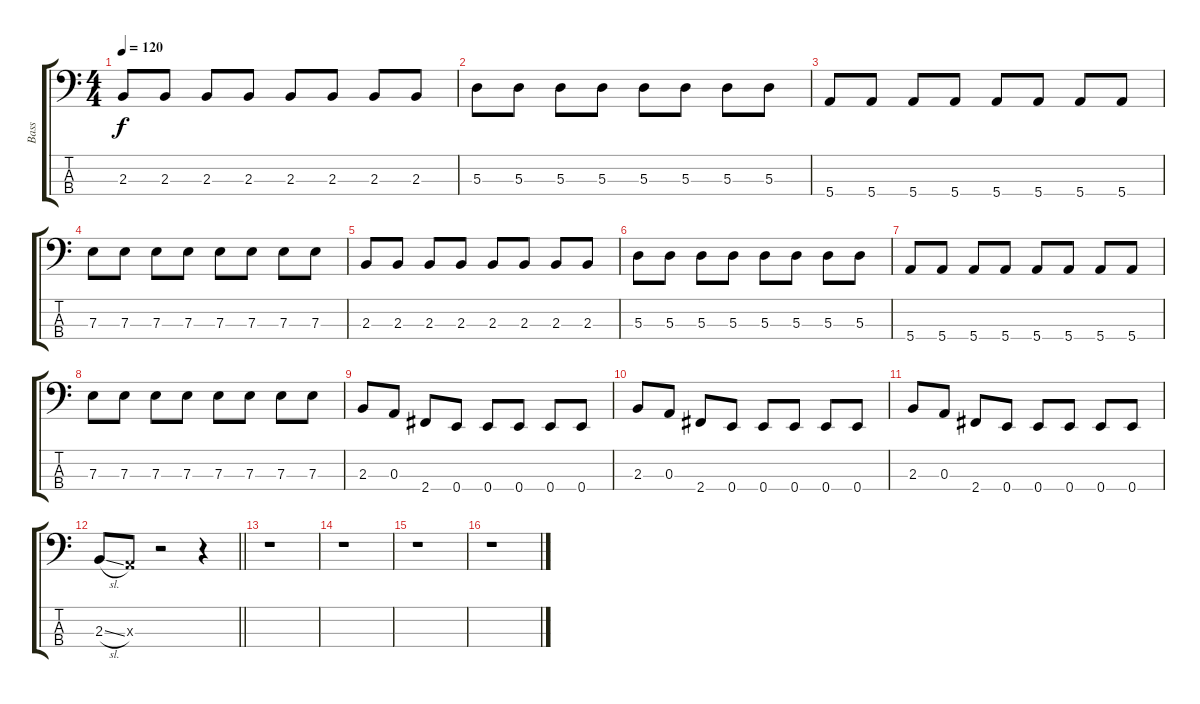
\track ("Bass" "Bass") {instrument electricbassfinger}
\staff {score tabs}
\tuning (G2 D2 A1 E1) {hide}
\ts (4 4)
\tempo 120
\clef f4
\ks c
2.3.8{dy f} 2.3.8 2.3.8 2.3.8 2.3.8 2.3.8 2.3.8 2.3.8 |
5.3.8 5.3.8 5.3.8 5.3.8 5.3.8 5.3.8 5.3.8 5.3.8 |
5.4.8 5.4.8 5.4.8 5.4.8 5.4.8 5.4.8 5.4.8 5.4.8 |
7.3.8 7.3.8 7.3.8 7.3.8 7.3.8 7.3.8 7.3.8 7.3.8 |
2.3.8 2.3.8 2.3.8 2.3.8 2.3.8 2.3.8 2.3.8 2.3.8 |
5.3.8 5.3.8 5.3.8 5.3.8 5.3.8 5.3.8 5.3.8 5.3.8 |
5.4.8 5.4.8 5.4.8 5.4.8 5.4.8 5.4.8 5.4.8 5.4.8 |
7.3.8 7.3.8 7.3.8 7.3.8 7.3.8 7.3.8 7.3.8 7.3.8 |
2.3.8 0.3.8 2.4.8 0.4.8 0.4.8 0.4.8 0.4.8 0.4.8 |
2.3.8 0.3.8 2.4.8 0.4.8 0.4.8 0.4.8 0.4.8 0.4.8 |
2.3.8 0.3.8 2.4.8 0.4.8 0.4.8 0.4.8 0.4.8 0.4.8 |
\barLineRight lightlight
2.3{sl}.8 0.3{x}.8 r.2 r.4 |
r.1 |
r.1 |
r.1 |
r.1
